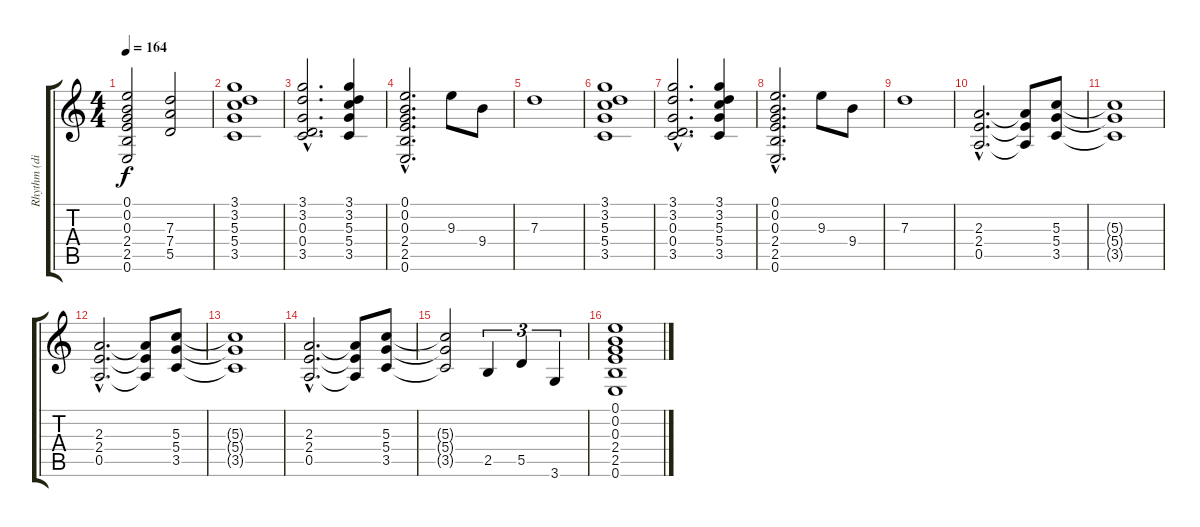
\track ("Rhythm (distortion)" "Rhythm (di") {instrument distortionguitar}
\staff {score tabs}
\tuning (E4 B3 G3 D3 A2 E2) {hide}
\ts (4 4)
\tempo 164
\clef g2
\ks c
(0.1 0.2 0.3 2.4 2.5 0.6).2{dy f} (7.3 7.4 5.5).2 |
(3.1 3.2 5.3 5.4 3.5).1 |
(3.1{hac} 3.2{hac} 0.3{hac} 0.4{hac} 3.5{hac}).2{d} (3.1 3.2 5.3 5.4 3.5).4 |
(0.1{hac} 0.2{hac} 0.3{hac} 2.4{hac} 2.5{hac} 0.6{hac}).2{d} 9.3.8 9.4.8 |
7.3.1 |
(3.1 3.2 5.3 5.4 3.5).1 |
(3.1{hac} 3.2{hac} 0.3{hac} 0.4{hac} 3.5{hac}).2{d} (3.1 3.2 5.3 5.4 3.5).4 |
(0.1{hac} 0.2{hac} 0.3{hac} 2.4{hac} 2.5{hac} 0.6{hac}).2{d} 9.3.8 9.4.8 |
7.3.1 |
(2.3{hac} 2.4{hac} 0.5{hac}).2{d} (2.3{t} 2.4{t} 0.5{t}).8 (5.3 5.4 3.5).8 |
(5.3{t} 5.4{t} 3.5{t}).1 |
(2.3{hac} 2.4{hac} 0.5{hac}).2{d} (2.3{t} 2.4{t} 0.5{t}).8 (5.3 5.4 3.5).8 |
(5.3{t} 5.4{t} 3.5{t}).1 |
(2.3{hac} 2.4{hac} 0.5{hac}).2{d} (2.3{t} 2.4{t} 0.5{t}).8 (5.3 5.4 3.5).8 |
(5.3{t} 5.4{t} 3.5{t}).2 2.5.4{tu (3 2)} 5.5.4{tu (3 2)} 3.6.4{tu (3 2)} |
(0.1 0.2 0.3 2.4 2.5 0.6).1
